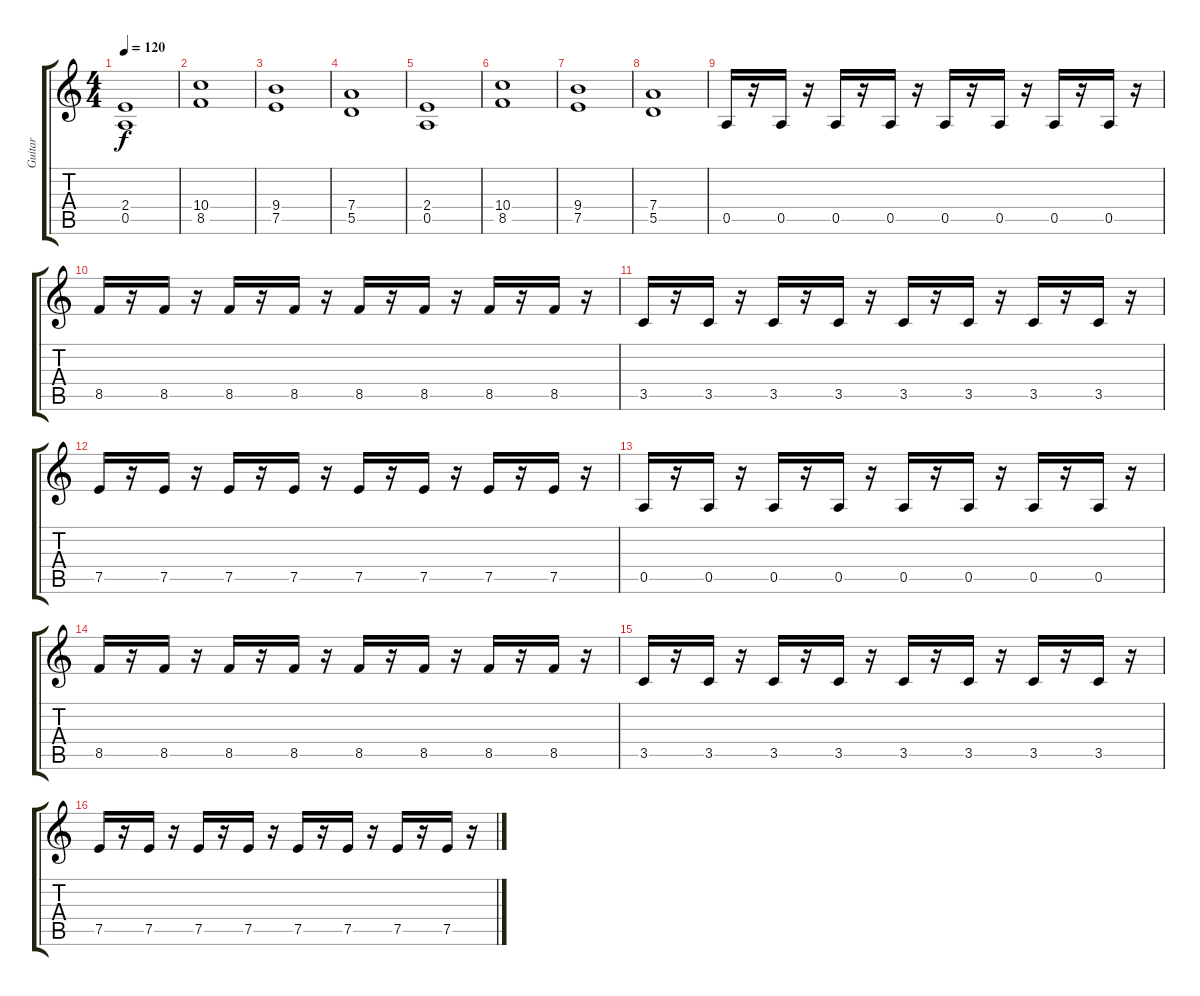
\track ("Guitar" "Guitar") {instrument acousticguitarsteel}
\staff {score tabs}
\tuning (E4 B3 G3 D3 A2 E2) {hide}
\ts (4 4)
\tempo 120
\clef g2
\ks c
(2.4 0.5).1{dy f instrument distortionguitar} |
(10.4 8.5).1 |
(9.4 7.5).1 |
(7.4 5.5).1 |
(2.4 0.5).1{instrument distortionguitar} |
(10.4 8.5).1 |
(9.4 7.5).1 |
(7.4 5.5).1 |
0.5.16{instrument distortionguitar} r.16 0.5.16 r.16 0.5.16 r.16 0.5.16 r.16 0.5.16 r.16 0.5.16 r.16 0.5.16 r.16 0.5.16 r.16 |
8.5.16 r.16 8.5.16 r.16 8.5.16 r.16 8.5.16 r.16 8.5.16 r.16 8.5.16 r.16 8.5.16 r.16 8.5.16 r.16 |
3.5.16 r.16 3.5.16 r.16 3.5.16 r.16 3.5.16 r.16 3.5.16 r.16 3.5.16 r.16 3.5.16 r.16 3.5.16 r.16 |
7.5.16 r.16 7.5.16 r.16 7.5.16 r.16 7.5.16 r.16 7.5.16 r.16 7.5.16 r.16 7.5.16 r.16 7.5.16 r.16 |
0.5.16{instrument distortionguitar} r.16 0.5.16 r.16 0.5.16 r.16 0.5.16 r.16 0.5.16 r.16 0.5.16 r.16 0.5.16 r.16 0.5.16 r.16 |
8.5.16 r.16 8.5.16 r.16 8.5.16 r.16 8.5.16 r.16 8.5.16 r.16 8.5.16 r.16 8.5.16 r.16 8.5.16 r.16 |
3.5.16 r.16 3.5.16 r.16 3.5.16 r.16 3.5.16 r.16 3.5.16 r.16 3.5.16 r.16 3.5.16 r.16 3.5.16 r.16 |
7.5.16 r.16 7.5.16 r.16 7.5.16 r.16 7.5.16 r.16 7.5.16 r.16 7.5.16 r.16 7.5.16 r.16 7.5.16 r.16
